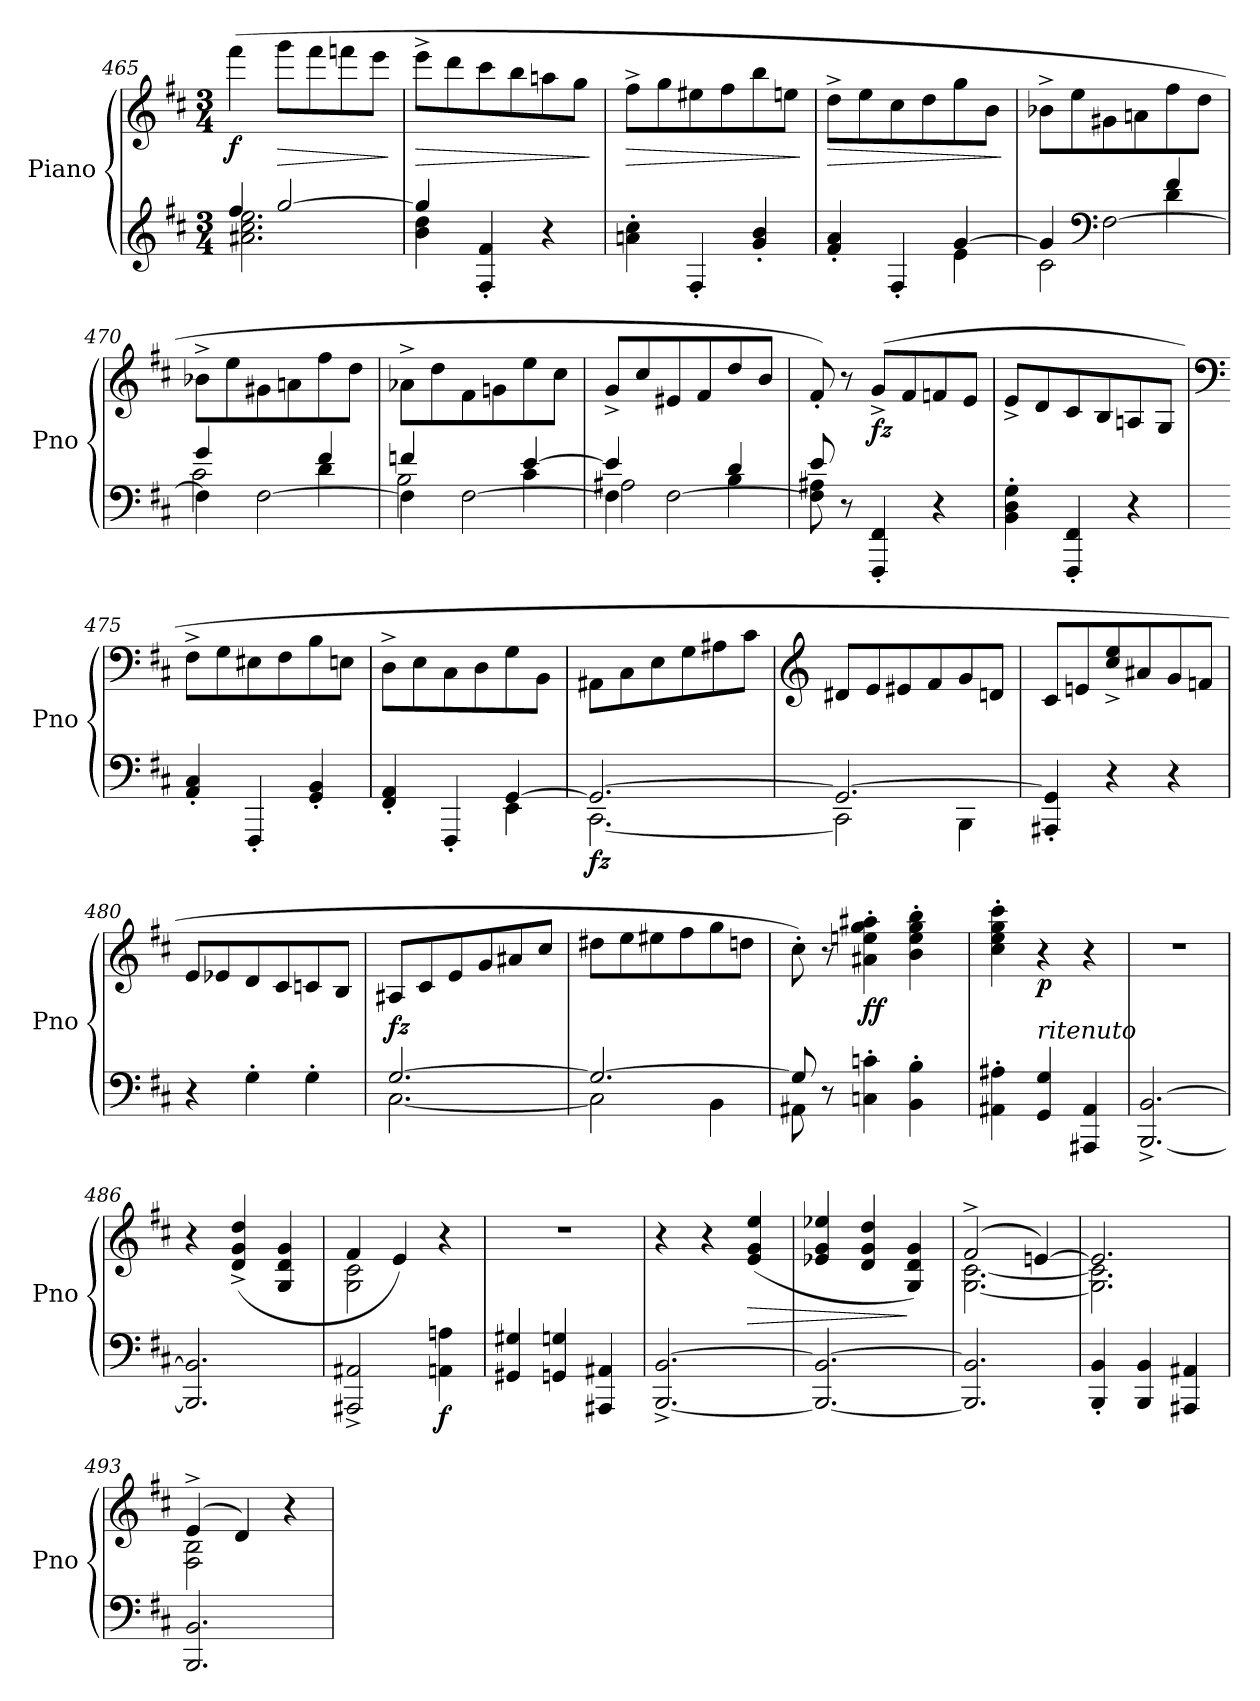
**kern	**kern	**dynam
*part1	*part1	*part1
*staff2	*staff1	*staff1/2
*I"Piano	*	*
*I'Pno	*	*
*clefG2	*clefG2	*
*k[f#c#]	*k[f#c#]	*
*M3/4	*M3/4	*
=465	=465	=465
*^	*	*
!	!	!	!LO:DY:b
4ff#/	2.a#X\ 2.cc#\ 2.ee\	(4fff#\	f
!	!	!	!LO:HP:b
[2gg/	.	8ggg\L	>
.	.	8fff#\	.
.	.	8fffn\	.
.	.	8eee\J	.
*v	*v	*	*
.	.	]
=466	=466	=466
*^	*	*
!	!	!	!LO:HP:b
4gg/]	4b\ 4dd\	8eee^\L	>
.	.	8ddd\	.
4F#/' 4f#/'	2ryy	8ccc#\	.
.	.	8bb\	.
4r	.	8aan\	.
.	.	8gg\J	.
*v	*v	*	*
.	.	]
=467	=467	=467
!	!	!LO:HP:b
4an\' 4cc#\'	8ff#^\L	>
.	8gg\	.
4F#'/	8ee#X\	.
.	8ff#\	.
4g/' 4b/'	8bb\	.
.	8een\J	.
.	.	]
!!LO:LB:g=z
=468	=468	=468
*^	*	*
!	!	!	!LO:HP:b
4f#/' 4a/'	2ryy	8dd^\L	>
.	.	8ee\	.
4F#'/	.	8cc#\	.
.	.	8dd\	.
[4g/	4e\	8gg\	.
.	.	8b\J	.
*v	*v	*	*
.	.	]
!!LO:PB:g=z
=469	=469	=469
*^	*	*
*	*^	*	*
4g/]	2c#\	2ryy	8b-X^\L	.
.	.	.	8ee\	.
*clefF4	*	*	*	*
[2F#\	.	.	8g#X\	.
.	.	.	8an\	.
.	4d\	4f#/	8ff#\	.
.	.	.	8dd\J	.
=470	=470	=470	=470	=470
4F#\]	2c#\	4g/	8b-X^\L	.
.	.	.	8ee\	.
[2F#\	.	4rAyy	8g#X\	.
.	.	.	8an\	.
.	4d\	4f#/	8ff#\	.
.	.	.	8dd\J	.
=471	=471	=471	=471	=471
4F#\]	2B\	4fn/	8a-X^\L	.
.	.	.	8dd\	.
[2F#\	.	4rAyy	8f#\	.
.	.	.	8gn\	.
.	4c#\	[4e/	8ee\	.
.	.	.	8cc#\J	.
=472	=472	=472	=472	=472
4F#\]	2A#X\	4e/]	8g^/L	.
.	.	.	8cc#/	.
[2F#\	.	4rAyy	8e#X/	.
.	.	.	8f#/	.
.	4B\	4d/	8dd/	.
.	.	.	8b/J	.
*	*v	*v	*	*
=473	=473	=473	=473
8F#\] 8A#X\	8e/	8f#'/)	.
8r	2ryy	8r	.
!	!	!	!LO:DY:b
4FFF#/' 4FF#/'	.	(8g^/L	fz
.	.	8f#/	.
4r	.	8fn/	.
.	8ryy	8e/J	.
*v	*v	*	*
=474	=474	=474
4BB\' 4D\' 4G\'	8e^/L	.
.	8d/	.
4FFF#/' 4FF#/'	8c#/	.
.	8B/	.
4r	8An/	.
.	8G/J	.
!!LO:LB:g=z
=475	=475	=475
*	*clefF4	*
4AA/' 4C#/'	8F#^\L	.
.	8G\	.
4FFF#'/	8E#X\	.
.	8F#\	.
4GG/' 4BB/'	8B\	.
.	8En\J	.
=476	=476	=476
*^	*	*
4FF#/' 4AA/'	2ryy	8D^\L	.
.	.	8E\	.
4FFF#'/	.	8C#\	.
.	.	8D\	.
[4GG/	4EE\	8G\	.
.	.	8BB\J	.
=477	=477	=477	=477
!	!	!	!LO:DY:b=2
2.GG/_	[2.CC#\	8AA#X\L	fz
.	.	8C#\	.
.	.	8E\	.
.	.	8G\	.
.	.	8A#X\	.
.	.	8c#\J	.
=478	=478	=478	=478
*	*	*clefG2	*
!	!	!	!LO:DY:b
2.GG/_	2CC#\]	8d#X/L	other-dynamics
.	.	8e/	.
.	.	8e#X/	.
.	.	8f#/	.
.	4BBB\	8g/	.
.	.	8dn/J	.
*v	*v	*	*
=479	=479	=479
4AAA#X/' 4GG/]'	8c#/L	.
.	8en/	.
4r	8cc#/^ 8ee/^	.
.	8a#X/	.
4r	8g/	.
.	8fn/J	.
=480	=480	=480
4r	8e/L	.
.	8e-X/	.
4G'\	8d/	.
.	8c#/	.
4G'\	8cn/	.
.	8B/J	.
!!LO:LB:g=z
=481	=481	=481
*^	*	*
!	!	!	!LO:DY:a=2
[2.G/	[2.C#\	8A#X/L	fz
.	.	8c#/	.
.	.	8e/	.
.	.	8g/	.
.	.	8a#X/	.
.	.	8cc#/J	.
=482	=482	=482	=482
2.G/_	2C#\]	8dd#X\L	.
.	.	8ee\	.
.	.	8ee#X\	.
.	.	8ff#\	.
.	4BB\	8gg\	.
.	.	8ddn\J	.
=483	=483	=483	=483
8G/]	8AA#X\	8cc#'\)	.
8r	2ryy	8r	.
!	!	!	!LO:DY:b
4Cn\' 4cn\'	.	4a#X\' 4een\' 4gg\' 4aa#X\'	ff
4BB\' 4B\'	.	4b\' 4ee\' 4gg\' 4bb\'	.
.	8ryy	.	.
*v	*v	*	*
=484	=484	=484
4AA#X\' 4A#X\'	4cc#\' 4ee\' 4gg\' 4ccc#\'	.
!LO:TX:a:i:t=ritenuto	!	!
!	!	!LO:DY:b
4GG/ 4G/	4r	p
4AAA#X/ 4AA#/	4r	.
=485	=485	=485
[2.BBB/^ [2.BB/^	2.r	.
=486	=486	=486
2.BBB/] 2.BB/]	4r	.
.	(>4d/^ 4g/^ 4dd/^	.
.	4G/ 4d/ 4g/	.
=487	=487	=487
*	*^	*
2AAA#X/^ 2AA#X/^	4f#/	2G\ 2c#\	.
.	4e/)	.	.
!	!	!	!LO:DY:b=2
4AAn\ 4An\	4r	4ryy	f
*	*v	*v	*
=488	=488	=488
4GG#X/ 4G#X/	2.r	.
4GGn/ 4Gn/	.	.
4AAA#X/ 4AA#X/	.	.
!!LO:LB:g=z
=489	=489	=489
[2.BBB/^ [2.BB/^	4r	.
.	4r	.
!	!	!LO:HP:b
.	(4e/ 4g/ 4ee/	>
!!LO:LB:g=z
=490	=490	=490
2.BBB/_ 2.BB/_	4e-X/ 4g/ 4ee-X/	.
.	4d/ 4g/ 4dd/	.
.	4G/ 4d/ 4g/)	]
=491	=491	=491
*	*^	*
2.BBB/] 2.BB/]	(2f#^/	[2.G\ [2.c#\	.
.	[4en/)	.	.
=492	=492	=492	=492
!	!	!	!LO:DY:b
4BBB/' 4BB/'	2.en/]	2.G\] 2.c#\]	other-dynamics
4BBB/ 4BB/	.	.	.
4AAA#X/ 4AA#X/	.	.	.
=493	=493	=493	=493
2.BBB/ 2.BB/	(4e^/	2F#\ 2B\	.
.	4d/)	.	.
.	4r	4ryy	.
*	*v	*v	*
=	=	=
*-	*-	*-
